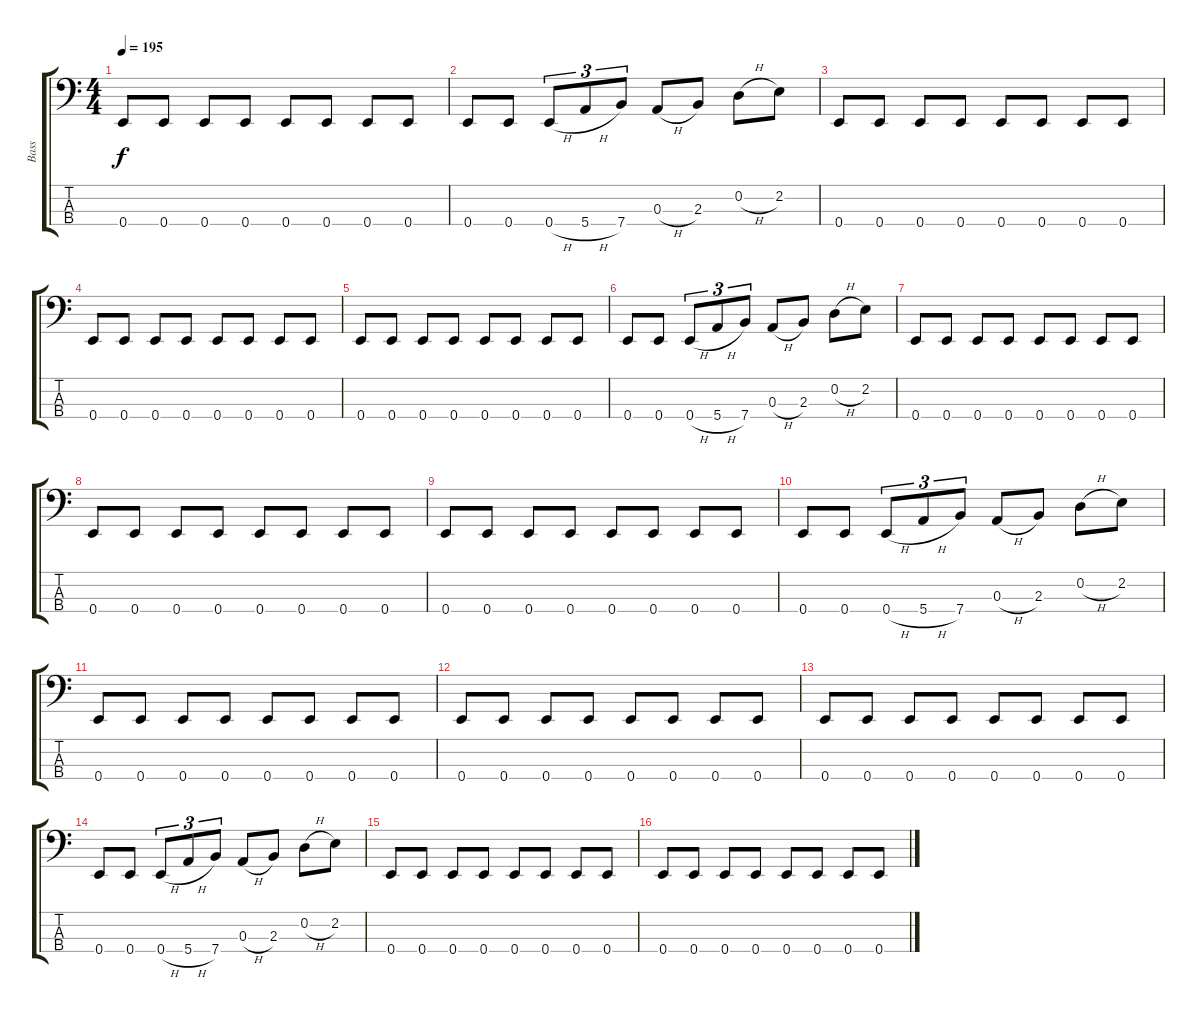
\track ("Bass" "Bass") {instrument electricbassfinger}
\staff {score tabs}
\tuning (G2 D2 A1 E1) {hide}
\ts (4 4)
\tempo 195
\clef f4
\ks c
0.4.8{dy f} 0.4.8 0.4.8 0.4.8 0.4.8 0.4.8 0.4.8 0.4.8 |
0.4.8 0.4.8 0.4{h}.8{tu (3 2)} 5.4{h}.8{tu (3 2)} 7.4.8{tu (3 2)} 0.3{h}.8 2.3.8 0.2{h}.8 2.2.8 |
0.4.8 0.4.8 0.4.8 0.4.8 0.4.8 0.4.8 0.4.8 0.4.8 |
0.4.8 0.4.8 0.4.8 0.4.8 0.4.8 0.4.8 0.4.8 0.4.8 |
0.4.8 0.4.8 0.4.8 0.4.8 0.4.8 0.4.8 0.4.8 0.4.8 |
0.4.8 0.4.8 0.4{h}.8{tu (3 2)} 5.4{h}.8{tu (3 2)} 7.4.8{tu (3 2)} 0.3{h}.8 2.3.8 0.2{h}.8 2.2.8 |
0.4.8 0.4.8 0.4.8 0.4.8 0.4.8 0.4.8 0.4.8 0.4.8 |
0.4.8 0.4.8 0.4.8 0.4.8 0.4.8 0.4.8 0.4.8 0.4.8 |
0.4.8 0.4.8 0.4.8 0.4.8 0.4.8 0.4.8 0.4.8 0.4.8 |
0.4.8 0.4.8 0.4{h}.8{tu (3 2)} 5.4{h}.8{tu (3 2)} 7.4.8{tu (3 2)} 0.3{h}.8 2.3.8 0.2{h}.8 2.2.8 |
0.4.8 0.4.8 0.4.8 0.4.8 0.4.8 0.4.8 0.4.8 0.4.8 |
0.4.8 0.4.8 0.4.8 0.4.8 0.4.8 0.4.8 0.4.8 0.4.8 |
0.4.8 0.4.8 0.4.8 0.4.8 0.4.8 0.4.8 0.4.8 0.4.8 |
0.4.8 0.4.8 0.4{h}.8{tu (3 2)} 5.4{h}.8{tu (3 2)} 7.4.8{tu (3 2)} 0.3{h}.8 2.3.8 0.2{h}.8 2.2.8 |
0.4.8 0.4.8 0.4.8 0.4.8 0.4.8 0.4.8 0.4.8 0.4.8 |
0.4.8 0.4.8 0.4.8 0.4.8 0.4.8 0.4.8 0.4.8 0.4.8
